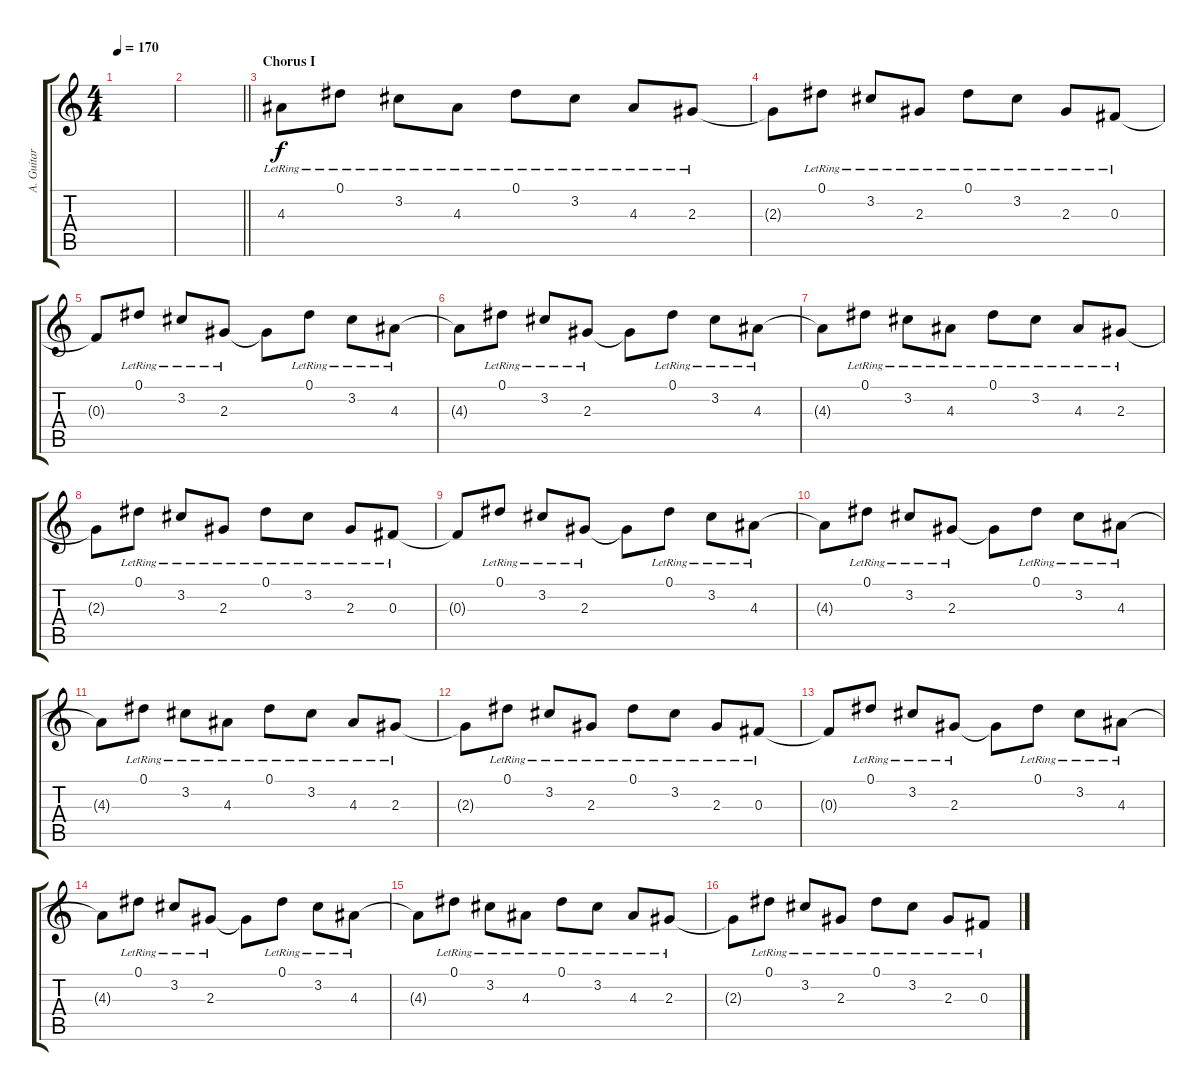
\track ("A. Guitar (Slash)" "A. Guitar ") {instrument acousticguitarsteel}
\staff {score tabs}
\tuning (Eb4 Bb3 Gb3 Db3 Ab2 Eb2) {hide}
\ts (4 4)
\tempo 170
\clef g2
\ks c
|
\barLineRight lightlight
|
\section ("" "Chorus I")
4.3{lr}.8 0.1{lr}.8 3.2{lr}.8 4.3{lr}.8 0.1{lr}.8 3.2{lr}.8 4.3{lr}.8 2.3{lr}.8 |
2.3{t}.8 0.1{lr}.8 3.2{lr}.8 2.3{lr}.8 0.1{lr}.8 3.2{lr}.8 2.3{lr}.8 0.3{lr}.8 |
0.3{t}.8 0.1{lr}.8 3.2{lr}.8 2.3{lr}.8 2.3{t}.8 0.1{lr}.8 3.2{lr}.8 4.3{lr}.8 |
4.3{t}.8 0.1{lr}.8 3.2{lr}.8 2.3{lr}.8 2.3{t}.8 0.1{lr}.8 3.2{lr}.8 4.3{lr}.8 |
4.3{t}.8 0.1{lr}.8 3.2{lr}.8 4.3{lr}.8 0.1{lr}.8 3.2{lr}.8 4.3{lr}.8 2.3{lr}.8 |
2.3{t}.8 0.1{lr}.8 3.2{lr}.8 2.3{lr}.8 0.1{lr}.8 3.2{lr}.8 2.3{lr}.8 0.3{lr}.8 |
0.3{t}.8 0.1{lr}.8 3.2{lr}.8 2.3{lr}.8 2.3{t}.8 0.1{lr}.8 3.2{lr}.8 4.3{lr}.8 |
4.3{t}.8 0.1{lr}.8 3.2{lr}.8 2.3{lr}.8 2.3{t}.8 0.1{lr}.8 3.2{lr}.8 4.3{lr}.8 |
4.3{t}.8 0.1{lr}.8 3.2{lr}.8 4.3{lr}.8 0.1{lr}.8 3.2{lr}.8 4.3{lr}.8 2.3{lr}.8 |
2.3{t}.8 0.1{lr}.8 3.2{lr}.8 2.3{lr}.8 0.1{lr}.8 3.2{lr}.8 2.3{lr}.8 0.3{lr}.8 |
0.3{t}.8 0.1{lr}.8 3.2{lr}.8 2.3{lr}.8 2.3{t}.8 0.1{lr}.8 3.2{lr}.8 4.3{lr}.8 |
4.3{t}.8 0.1{lr}.8 3.2{lr}.8 2.3{lr}.8 2.3{t}.8 0.1{lr}.8 3.2{lr}.8 4.3{lr}.8 |
4.3{t}.8 0.1{lr}.8 3.2{lr}.8 4.3{lr}.8 0.1{lr}.8 3.2{lr}.8 4.3{lr}.8 2.3{lr}.8 |
2.3{t}.8 0.1{lr}.8 3.2{lr}.8 2.3{lr}.8 0.1{lr}.8 3.2{lr}.8 2.3{lr}.8 0.3{lr}.8
